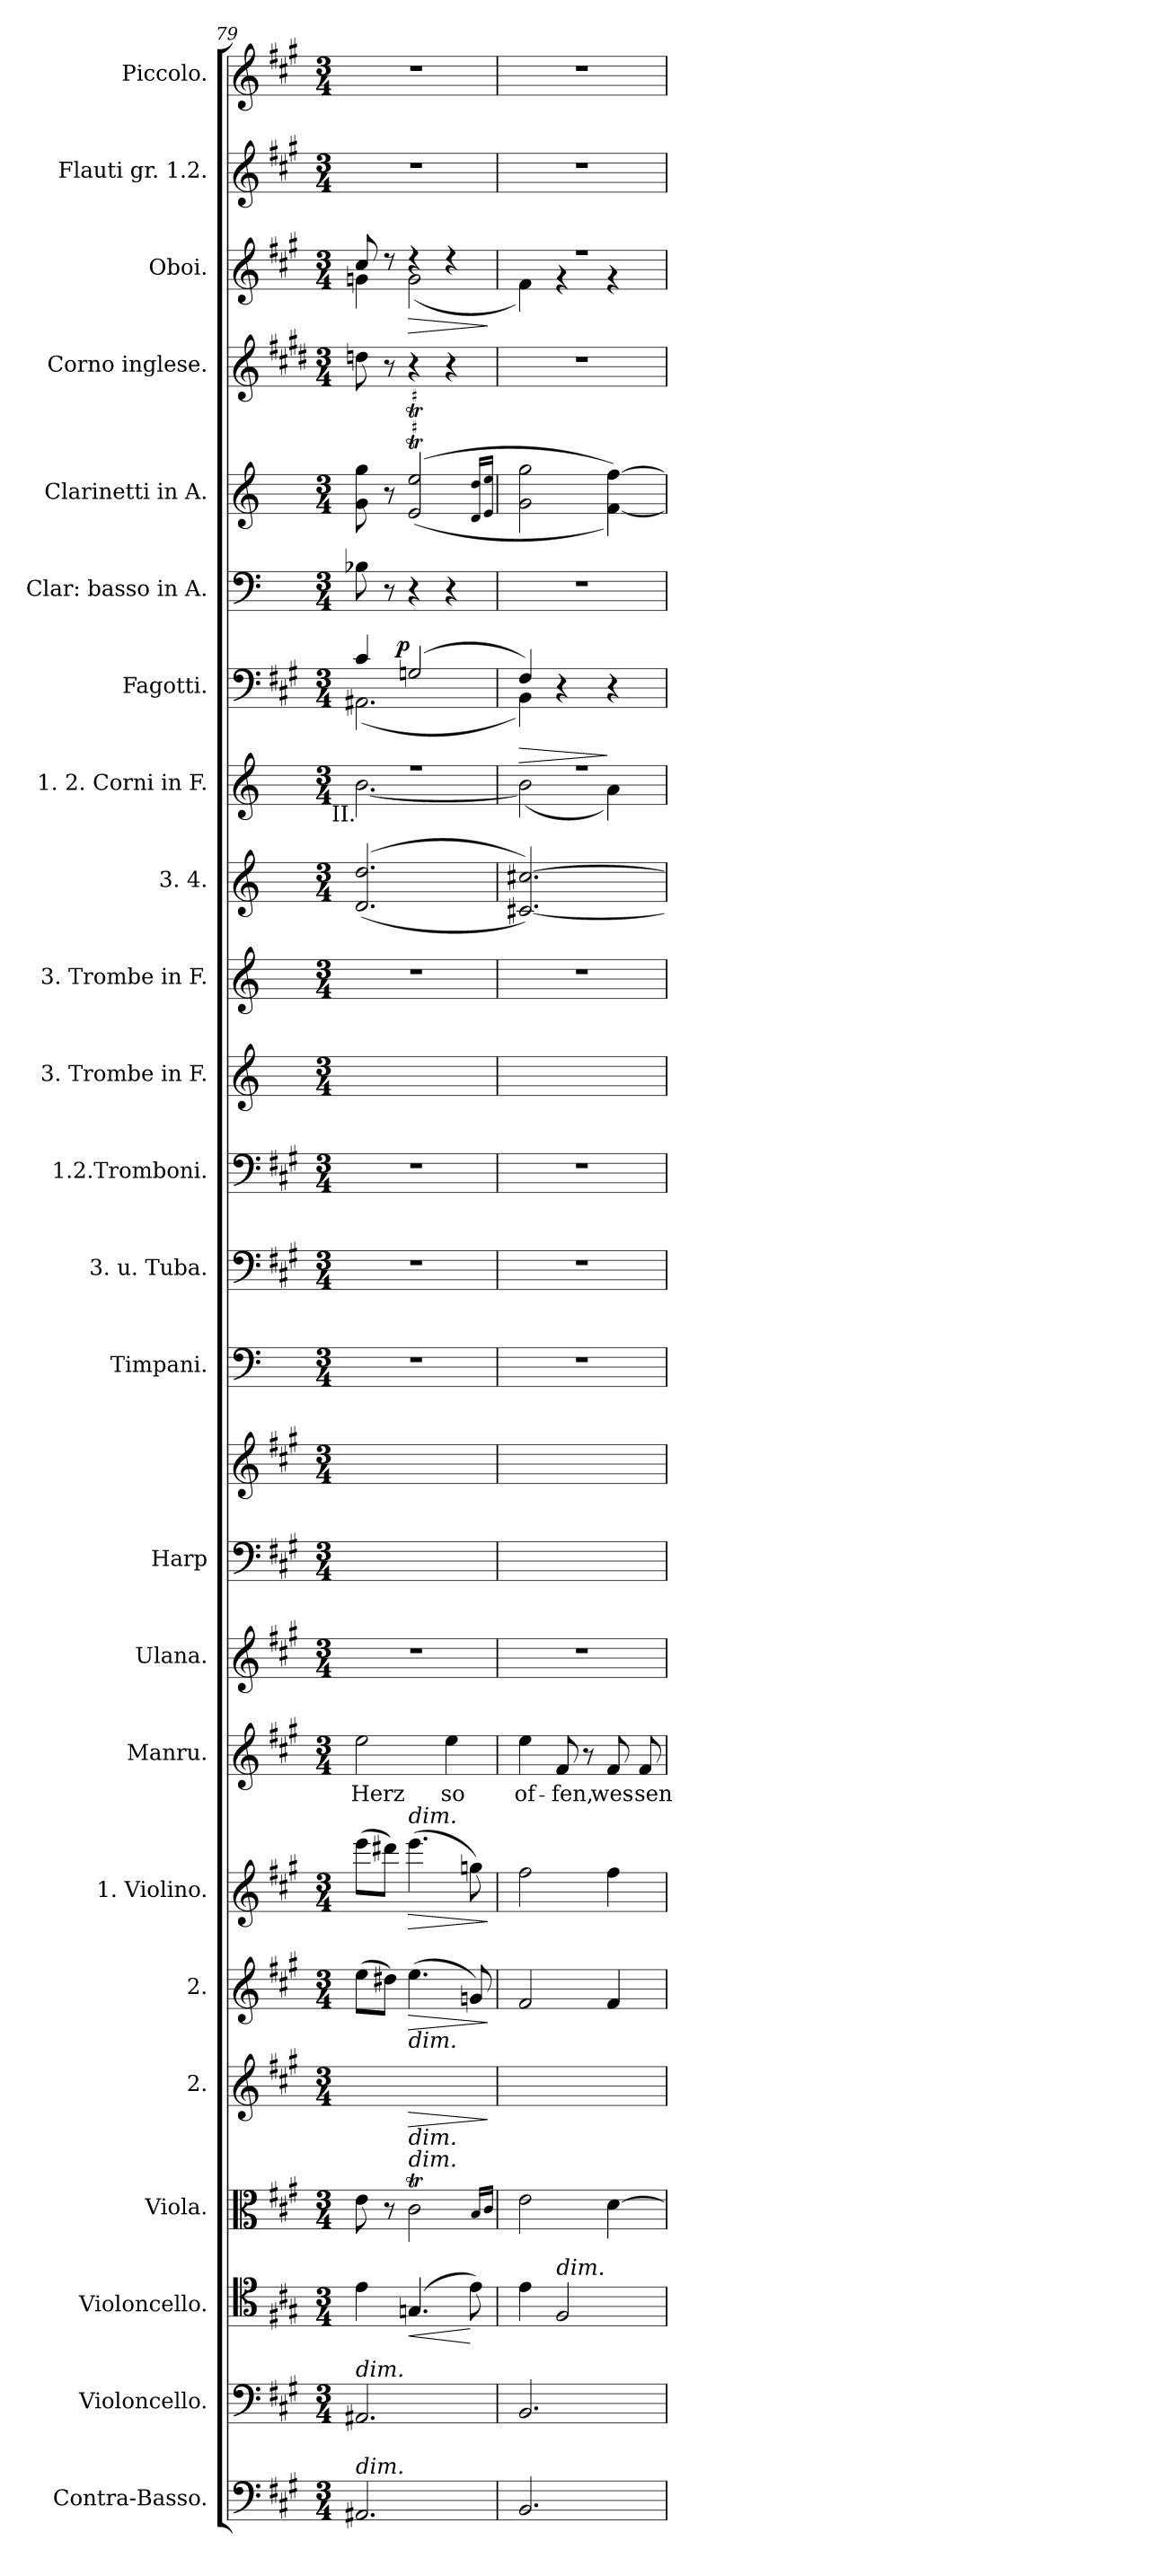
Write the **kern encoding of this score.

**kern	**kern	**kern	**dynam	**kern	**kern	**dynam	**kern	**dynam	**kern	**dynam	**kern	**text	**kern	**kern	**kern	**kern	**kern	**kern	**kern	**kern	**kern	**kern	**dynam	**kern	**dynam	**kern	**kern	**kern	**kern	**dynam	**kern	**kern
*part24	*part23	*part22	*part22	*part21	*part20	*part20	*part19	*part19	*part18	*part18	*part17	*part17	*part16	*part15	*part15	*part14	*part13	*part12	*part11	*part10	*part9	*part8	*part8	*part7	*part7	*part6	*part5	*part4	*part3	*part3	*part2	*part1
*staff25	*staff24	*staff23	*staff23	*staff22	*staff21	*staff21	*staff20	*staff20	*staff19	*staff19	*staff18	*staff18	*staff17	*staff16	*staff15	*staff14	*staff13	*staff12	*staff11	*staff10	*staff9	*staff8	*staff8	*staff7	*staff7	*staff6	*staff5	*staff4	*staff3	*staff3	*staff2	*staff1
*I"Contra-Basso.	*I"Violoncello.	*I"Violoncello.	*	*I"Viola.	*I"2.	*	*I"2.	*	*I"1. Violino.	*	*I"Manru.	*	*I"Ulana.	*I"Harp	*	*I"Timpani.	*I"3. u. Tuba.	*I"1.2.Tromboni.	*I"3. Trombe in F.	*I"3. Trombe in F.	*I"3. 4.	*I"1. 2. Corni in F.	*	*I"Fagotti.	*	*I"Clar: basso in A.	*I"Clarinetti in A.	*I"Corno inglese.	*I"Oboi.	*	*I"Flauti gr. 1.2.	*I"Piccolo.
*I'C.-B.	*	*	*	*I'Vl.	*	*	*	*	*I'1. Viol.	*	*	*	*	*	*	*I'Timp.	*I'3. u. Tub.	*I'1.2. Tromb.	*	*I'Trombe.	*	*I'1. 2. Corni.	*	*I'Fag.	*	*I'basso.	*I'1.2. Clar. A.	*I'Cor.ingl.	*I'Ob.	*	*I'Fl.	*
*clefF4	*clefF4	*clefC4	*	*clefC3	*clefG2	*	*clefG2	*	*clefG2	*	*clefG2	*	*clefG2	*clefF4	*clefG2	*clefF4	*clefF4	*clefF4	*clefG2	*clefG2	*clefG2	*clefG2	*	*clefF4	*	*clefF4	*clefG2	*clefG2	*clefG2	*	*clefG2	*clefG2
*	*	*	*	*	*	*	*	*	*	*	*ITrd8c12	*	*	*	*	*	*	*	*ITrd-3c-5	*ITrd-3c-5	*ITrd4c7	*ITrd4c7	*	*	*	*ITrd2c3	*ITrd2c3	*ITrd4c7	*	*	*	*
*k[f#c#g#]	*k[f#c#g#]	*k[f#c#g#]	*	*k[f#c#g#]	*k[f#c#g#]	*	*k[f#c#g#]	*	*k[f#c#g#]	*	*k[f#c#g#]	*	*k[f#c#g#]	*k[f#c#g#]	*k[f#c#g#]	*k[]	*k[f#c#g#]	*k[f#c#g#]	*k[b-]	*k[b-]	*k[b-]	*k[b-]	*	*k[f#c#g#]	*	*k[f#c#g#]	*k[f#c#g#]	*k[f#c#g#]	*k[f#c#g#]	*	*k[f#c#g#]	*k[f#c#g#]
*M3/4	*M3/4	*M3/4	*	*M3/4	*M3/4	*	*M3/4	*	*M3/4	*	*M3/4	*	*M3/4	*M3/4	*M3/4	*M3/4	*M3/4	*M3/4	*M3/4	*M3/4	*M3/4	*M3/4	*	*M3/4	*	*M3/4	*M3/4	*M3/4	*M3/4	*	*M3/4	*M3/4
=79	=79	=79	=79	=79	=79	=79	=79	=79	=79	=79	=79	=79	=79	=79	=79	=79	=79	=79	=79	=79	=79	=79	=79	=79	=79	=79	=79	=79	=79	=79	=79	=79
*	*	*	*	*	*	*	*	*	*	*	*	*	*	*	*	*	*	*	*	*	*	*^	*	*^	*	*	*	*	*^	*	*	*
!	!	!	!	!	!	!	!	!	!	!	!	!	!	!	!	!	!	!	!	!	!	!LO:TX:b:rj:t=II.	!	!	!	!	!	!	!	!	!	!	!	!	!
!	!LO:TX:i:t=dim.	!	!	!	!	!	!	!	!	!	!	!	!	!	!	!	!	!	!	!	!	!	!	!	!	!	!	!	!	!	!	!	!	!	!
!LO:TX:i:t=dim.	!	!	!	!	!	!	!	!	!	!	!	!	!	!	!	!	!	!	!	!	!	!	!	!	!	!	!	!	!	!	!	!	!	!	!
2.AA#X/	2.AA#X/	4e\	.	8e\	(8ee\Lyy	.	(8ee\L	.	(8eee\L	.	2e\	Herz	2.r	2.ryy	2.ryy	2.r	2.r	2.r	2.ryy	2.r	(<(>2.G/ 2.g/	2.rff	[2.e\	.	4c#/	(2.AA#X\	.	8Gn\	8e\ 8ee\	8gn\	8cc#/	4gn\	.	2.r	2.r
.	.	.	.	8r	8dd#X\Jyy)	.	8dd#X\J)	.	8ddd#X\J)	.	.	.	.	.	.	.	.	.	.	.	.	.	.	.	.	.	.	8r	8r	8r	8rdd	.	.	.	.
!	!	!	!	!	!	!	!	!	!LO:TX:i:t=dim.	!	!	!	!	!	!	!	!	!	!	!	!	!	!	!	!	!	!	!	!	!	!	!	!	!	!
!	!	!	!	!	!	!	!LO:TX:b:i:t=dim.	!	!	!	!	!	!	!	!	!	!	!	!	!	!	!	!	!	!	!	!	!	!	!	!	!	!	!	!
!	!	!	!	!	!LO:TX:b:i:t=dim.	!	!	!	!	!	!	!	!	!	!	!	!	!	!	!	!	!	!	!	!	!	!	!	!	!	!	!	!	!	!
!	!	!	!	!LO:TX:i:t=dim.	!	!	!	!	!	!	!	!	!	!	!	!	!	!	!	!	!	!	!	!	!	!	!	!	!	!	!	!	!	!	!
!	!	!	!LO:HP:b	!	!	!LO:HP:b	!	!LO:HP:b	!	!LO:HP:b	!	!	!	!	!	!	!	!	!	!	!	!	!	!	!	!	!LO:DY:a:rj	!	!	!	!	!	!LO:HP:b	!	!
.	.	(4.Gn/	<	2c#t\	(4.ee\yy	>	(4.ee\	>	(4.eee\	>	.	.	.	.	.	.	.	.	.	.	.	.	.	.	(2Gn/	.	p	4r	(<(>2c#T/ 2cc#T/	4r	4rdd	(2g\	>	.	.
.	.	.	.	.	.	.	.	.	.	.	4e\	so	.	.	.	.	.	.	.	.	.	.	.	.	.	.	.	4r	.	4r	4rdd	.	.	.	.
.	.	8e\)	[	.	8gn/yy)	.	8gn/)	.	8ggn\)	.	.	.	.	.	.	.	.	.	.	.	.	.	.	.	.	.	.	.	.	.	.	.	.	.	.
*	*	*	*	*	*	*	*	*	*	*	*	*	*	*	*	*	*	*	*	*	*	*v	*v	*	*	*	*	*	*	*	*v	*v	*	*	*
*	*	*	*	*	*	*	*	*	*	*	*	*	*	*	*	*	*	*	*	*	*	*	*	*v	*v	*	*	*	*	*	*	*	*
.	.	.	.	16qqB/LL	.	.	.	.	.	.	.	.	.	.	.	.	.	.	.	.	.	.	.	.	.	.	16qqB/ 16qqb/LL	.	.	.	.	.
.	.	.	.	16qqc#/JJ	.	.	.	.	.	.	.	.	.	.	.	.	.	.	.	.	.	.	.	.	.	.	16qqc#/ 16qqcc#/JJ	.	.	.	.	.
.	.	.	.	.	.	]	.	]	.	]	.	.	.	.	.	.	.	.	.	.	.	.	.	.	.	.	.	.	.	]	.	.
=80	=80	=80	=80	=80	=80	=80	=80	=80	=80	=80	=80	=80	=80	=80	=80	=80	=80	=80	=80	=80	=80	=80	=80	=80	=80	=80	=80	=80	=80	=80	=80	=80
*	*	*	*	*	*	*	*	*	*	*	*	*	*	*	*	*	*	*	*	*	*	*^	*	*	*	*	*	*	*	*	*	*
!	!	!	!	!	!	!	!	!	!	!	!	!	!	!	!	!	!	!	!	!	!	!	!	!LO:HP:a	!	!	!	!	!	!	!	!	!
*	*	*	*	*	*	*	*	*	*	*	*	*	*	*	*	*	*	*	*	*	*	*	*	*	*^	*	*	*	*	*^	*	*	*
2.BB/	2.BB/	4e\	.	2eTTT\	2f#/yy	.	2f#/	.	2ff#\	.	4e\	of-	2.r	2.ryy	2.ryy	2.r	2.r	2.r	2.ryy	2.r	[2.F#X/ [2.f#X/))	2.rff	(2e\]	>	4F#/)	4BB\)	.	2.r	2eTTT\ 2eeTTT\	2.r	2.rff	4f#\)	.	2.r	2.r
!	!	!LO:TX:i:t=dim.	!	!	!	!	!	!	!	!	!	!	!	!	!	!	!	!	!	!	!	!	!	!	!	!	!	!	!	!	!	!	!	!	!
.	.	2F#/	.	.	.	.	.	.	.	.	8F#/	-fen,	.	.	.	.	.	.	.	.	.	.	.	.	4r	2ryy	.	.	.	.	.	4rg	.	.	.
.	.	.	.	.	.	.	.	.	.	.	8r	.	.	.	.	.	.	.	.	.	.	.	.	.	.	.	.	.	.	.	.	.	.	.	.
.	.	.	.	[4d\	4f#/yy	.	4f#/	.	4ff#\	.	8F#/	wes-	.	.	.	.	.	.	.	.	.	.	4d\)	]	4r	.	.	.	[4d\ [4dd\))	.	.	4rg	.	.	.
.	.	.	.	.	.	.	.	.	.	.	8F#/	-sen	.	.	.	.	.	.	.	.	.	.	.	.	.	.	.	.	.	.	.	.	.	.	.
*	*	*	*	*	*	*	*	*	*	*	*	*	*	*	*	*	*	*	*	*	*	*v	*v	*	*	*	*	*	*	*	*v	*v	*	*	*
*	*	*	*	*	*	*	*	*	*	*	*	*	*	*	*	*	*	*	*	*	*	*	*	*v	*v	*	*	*	*	*	*	*	*
=	=	=	=	=	=	=	=	=	=	=	=	=	=	=	=	=	=	=	=	=	=	=	=	=	=	=	=	=	=	=	=	=
*-	*-	*-	*-	*-	*-	*-	*-	*-	*-	*-	*-	*-	*-	*-	*-	*-	*-	*-	*-	*-	*-	*-	*-	*-	*-	*-	*-	*-	*-	*-	*-	*-
